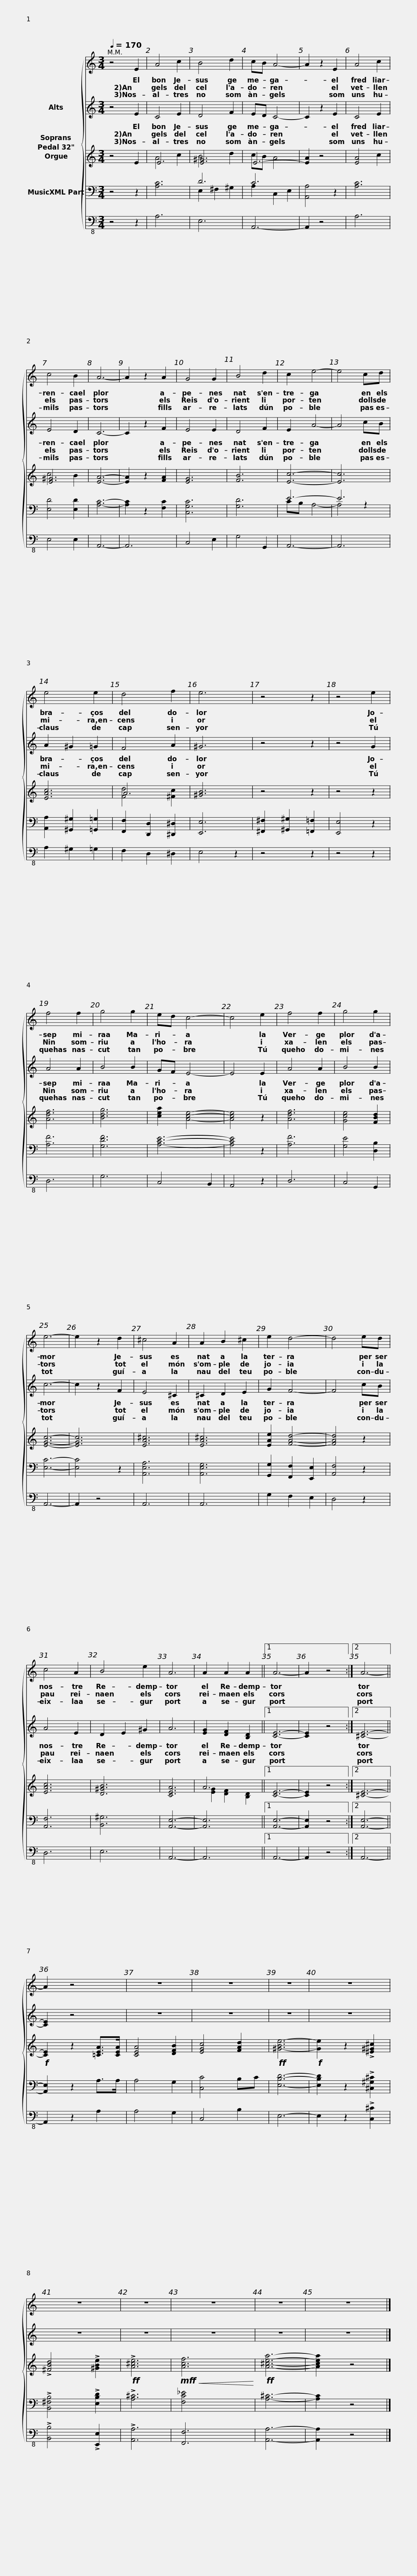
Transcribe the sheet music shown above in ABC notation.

X:1
%%score { 1 2 ( 3 4 ) ( 5 6 ) 7 }
L:1/8
Q:1/4=170
M:3/4
I:linebreak $
K:C
V:1 treble
V:2 treble
V:3 treble
V:4 treble
V:5 bass
V:6 bass
V:7 bass-8
V:1
 z4 E2 | A4 c2 | B4 d2 | cB A4- | A2 z2 E2 | %5
 A4 c2 | c4 B2 | A6- |$ A2 z2 A2 | G4 G2 | %10
 B4 d2 | c2 e4- | e4 cd | e4 e2 | d4 f2 | %15
 e6 |$ z4 z2 | z4 e2 | f4 f2 | g4 g2 | %20
 ed c4- | c4 e2 | f4 f2 | g4 g2 |$ e6- | %25
 e2 z2 d2 | ^c4 A2 | A2 B2 ^c2 | e2 d4- | d4 ed | %30
 c4 A2 | B4 e2 |$ A6 | A2 A2 A2 ||1 A6- | %35
 A2 z4 :|2 A6- || A2 z4 | z6 | z6 |$ %40
 z6 | z6 | z6 | z6 | z6 | %45
 z6 | z6 |] %47
V:2
 z4 E2 | C4 E2 | D4 F2 | ED C4- | C2 z2 E2 | %5
 C4 E2 | E4 D2 | C6- |$ C2 z2 F2 | E4 E2 | %10
 D4 F2 | E2 A4- | A4 cB | A2 ^G2 =G2 | F4 A2 | %15
 ^G6 |$ z4 z2 | z4 G2 | A4 A2 | B4 B2 | %20
 GF E4- | E4 E2 | A4 A2 | B4 B2 |$ c6- | %25
 c2 z2 F2 | E4 ^C2 | ^C2 D2 E2 | G2 F4- | F4 cB | %30
 A4 E2 | D2 E2 ^G2 |$ A6 | [EG]2 [DF]2 [B,D]2 ||1 [CE]6- | %35
 [CE]2 z4 :|2 [^CE]6- || [CE]2 z4 | z6 | z6 |$ %40
 z6 | z6 | z6 | z6 | z6 | %45
 z6 | z6 |] %47
V:3
 z4 E2 | E6 | [E^G]6 | E6- | [EA]2 z4 | %5
 [EA]4 c2 | [E^G]6 | [EA]6- |$ [EA]2 z2 [FA]2 | [EG]6 | %10
 [FB]6 | [Ec]6- | [Ec]6 | [EAc]6 | A6 | %15
 [^GB]6 |$ z4 z2 | z4 z2 | [Adf]6 | [Bdg]6 | %20
 [cea]2 [Ace]4- | [Ace]4 z2 | [Adf]6 | [Gce]4 [FBd]2 |$ [EGc]6- | %25
 [EGc]6 | [EA^c]6 | [EA^c]6 | [EAe]2 [FAd]4- | [FAd]4 z2 | %30
 [EAc]6 | [D^GB]6 |$ [CEA]6 | A6 ||1 [CE]6- | %35
 [CE]2 z4 :|2 [^CE]6- ||!f! [CE]2 z2 [=CEA]>[CEA] | [CEA]4 [DFB]2 | [EGc]4 [FAd]2 |$ %40
!ff! [^G-Be-]6 |!f! [Ge]2 z2 !>![^E^G^c]2 | !>![^FBd]4 !>![^GBe]2 |!ff! !>![A^ce]6 |!mf!!f!!<(! [Acf]6!<)! | %45
!ff! [A^cea]6- | [Acea]2 z4 |] %47
V:4
 x6 | A4 c2 | B4 d2 | cB A4- | x6 | %5
 x6 | c4 B2 | x6 |$ x6 | x6 | %10
 x6 | x6 | x6 | x6 | [Fd]4 [^Fc]2 | %15
 x6 |$ x6 | x6 | x6 | x6 | %20
 x6 | x6 | x6 | x6 |$ x6 | %25
 x6 | x6 | x6 | x6 | x6 | %30
 x6 | x6 |$ x6 | [EG]2 [DF]2 [B,D]2 ||1 x6 | %35
 x6 :|2 x6 || x6 | x6 | x6 |$ %40
 x6 | x6 | x6 | x6 | x6 | %45
 x6 | x6 |] %47
V:5
 z4 z2 | [A,C]6 | D6 | C6 | [A,,A,]4 z2 | %5
 [A,C]6 | [E,D]4 [E,D]2 | [A,C]6- |$ [A,C]2 z2 [F,C]2 | [C,G,C]6 | %10
 [G,D]6 | E6- | E6 | [A,,A,]2 [^G,,^G,]2 [=G,,=G,]2 | [F,,F,]2 [D,,D,]2 [^D,,^D,]2 | %15
 [E,,E,]6 |$ [^F,,^F,]2 [^G,,^G,]2 [=F,,=F,]2 | [E,,E,]4 z2 | [A,F]6 | [G,DF]6 | %20
 [A,CE]6- | [A,CE]4 z2 | [A,F]6 | [G,E]4 [D,B,]2 |$ [E,C]6- | %25
 [E,C]4 z2 | [A,,E,A,]6 | [A,,E,G,]6 | [G,,G,]2 [F,,F,]2 [E,,E,]2 | [A,,F,]4 z2 | %30
 [A,,F,]6 | [B,,^G,]6 |$ [A,,E,]6- | [A,,E,]6 ||1 [A,,E,]6- | %35
 [A,,E,]2 z4 :|2 [A,,E,]6- || [A,,E,]2 z2 A,>A, | A,4 G,2 | [C,C]4 B,C |$ %40
 [E,B,D]6- | [E,B,D]2 z2 !>![^C,^G,^C]2 | !>![B,,^F,B,]4 !>![E,B,D]2 | !>![A,^C]6 | [F,C_E]4 x2 | %45
 [A,^C]6- | [A,C]2 z4 |] %47
V:6
 x6 | x6 | E,2 ^F,2 ^G,2 | A,2 C,2 E,2 | x6 | %5
 x6 | x6 | x6 |$ x6 | x6 | %10
 x6 | CB, A,4- | A,4 z2 | x6 | x6 | %15
 x6 |$ x6 | x6 | x6 | x6 | %20
 x6 | x6 | x6 | x6 |$ x6 | %25
 x6 | x6 | x6 | x6 | x6 | %30
 x6 | x6 |$ x6 | x6 ||1 x6 | %35
 x6 :|2 x6 || x6 | x6 | x6 |$ %40
 x6 | x6 | x6 | x6 | x6 | %45
 x6 | x6 |] %47
V:7
 z4 z2 | A,6 | E,6 | A,,6- | A,,2 z4 | %5
 A,6 | E,4 E,2 | A,,6- |$ A,,6 | C,4 E,2 | %10
 G,4 G,,2 | A,,6- | A,,6 | A,2 ^G,2 =G,2 | F,2 D,2 ^D,2 | %15
 E,4 z2 |$ z4 z2 | z4 z2 | D,6 | G,6 | %20
 C,4 B,,2 | A,,4 z2 | D,6 | C,4 G,,2 |$ A,,6- | %25
 A,,2 z4 | A,,6 | A,,6 | G,2 F,2 E,2 | D,4 z2 | %30
 D,6 | E,6 |$ A,,6- | A,,6 ||1 A,,6- | %35
 A,,2 z4 :|2 A,,6- || A,,2 z2 A,2 | A,4 G,2 | C,4 B,2 |$ %40
 E,6- | E,2 z2 !>![C,^C]2 | !>![B,,B,]4 !>![E,,E,]2 | !>![A,,A,]6 | [F,,F,]6 | %45
 [A,,A,]6- | [A,,A,]2 z4 |] %47
